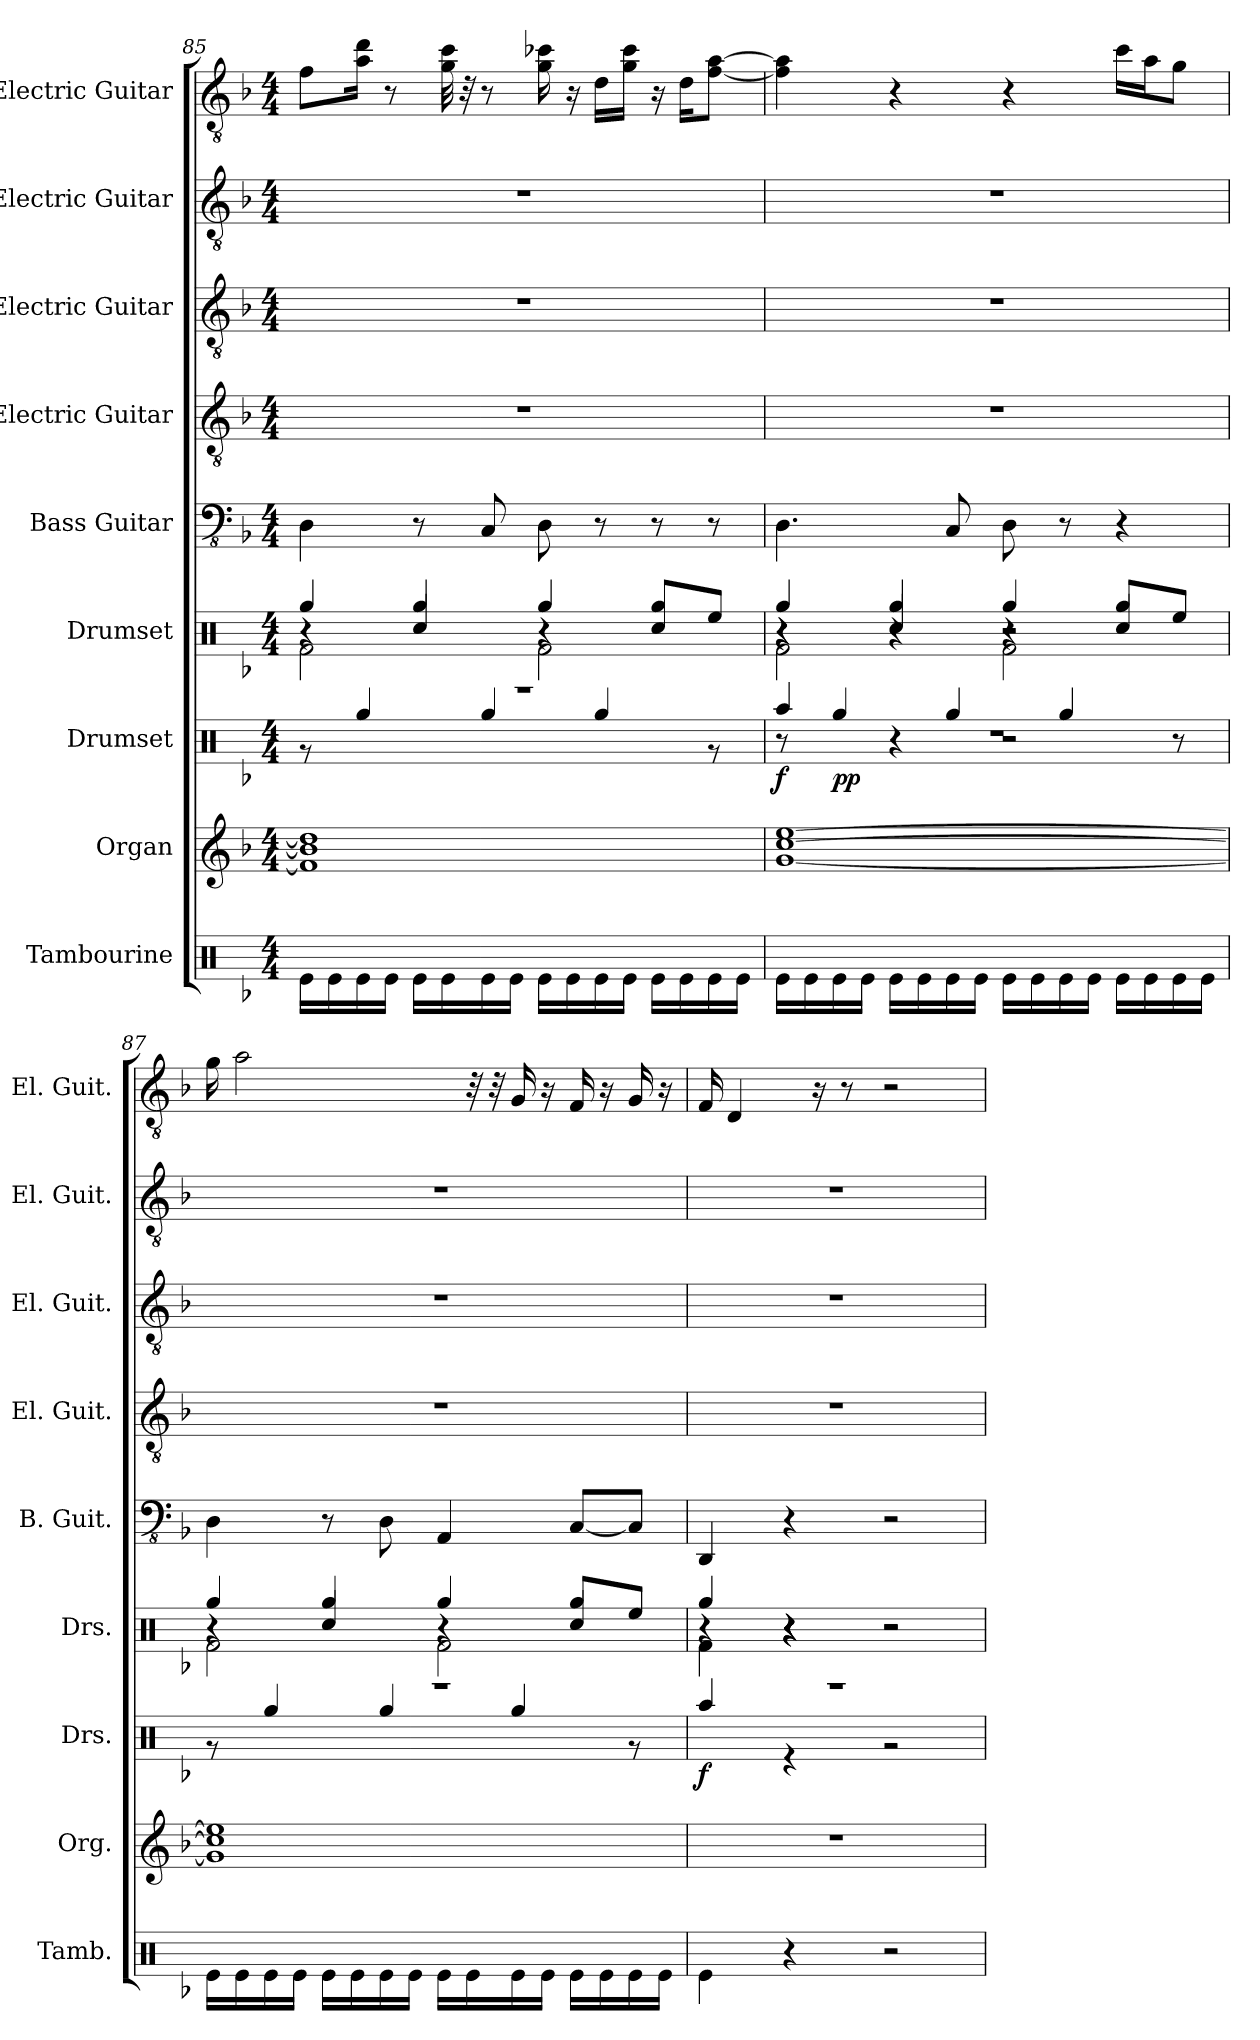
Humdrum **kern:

**kern	**kern	**kern	**dynam	**kern	**kern	**kern	**kern	**kern	**kern
*part9	*part8	*part7	*part7	*part6	*part5	*part4	*part3	*part2	*part1
*staff9	*staff8	*staff7	*staff7	*staff6	*staff5	*staff4	*staff3	*staff2	*staff1
*I"Tambourine	*I"Organ	*I"Drumset	*	*I"Drumset	*I"Bass Guitar	*I"Electric Guitar	*I"Electric Guitar	*I"Electric Guitar	*I"Electric Guitar
*I'Tamb.	*I'Org.	*I'Drs.	*	*I'Drs.	*I'B. Guit.	*I'El. Guit.	*I'El. Guit.	*I'El. Guit.	*I'El. Guit.
*clefX	*clefG2	*clefX	*	*clefX	*clefFv4	*clefGv2	*clefGv2	*clefGv2	*clefGv2
*k[b-]	*k[b-]	*k[b-]	*	*k[b-]	*k[b-]	*k[b-]	*k[b-]	*k[b-]	*k[b-]
*M4/4	*M4/4	*M4/4	*	*M4/4	*M4/4	*M4/4	*M4/4	*M4/4	*M4/4
=85	=85	=85	=85	=85	=85	=85	=85	=85	=85
*	*	*^	*	*^	*	*	*	*	*
*	*	*	*	*	*	*^	*	*	*	*	*
16Re\LL	1f] 1b-] 1dd]	1r	8r	.	4r	2Rf\	4Rgg/	4DD\	1r	1r	1r	8f\L
16Re\	.	.	.	.	.	.	.	.	.	.	.	.
16Re\	.	.	4Rgg/	.	.	.	.	.	.	.	.	16a\ 16dd\Jk
16Re\JJ	.	.	.	.	.	.	.	.	.	.	.	8r
16Re\LL	.	.	.	.	4Rcc/	.	4Rgg/	8r	.	.	.	.
16Re\	.	.	.	.	.	.	.	.	.	.	.	32g\ 32cc\
.	.	.	.	.	.	.	.	.	.	.	.	32r
16Re\	.	.	4Rgg/	.	.	.	.	8CC/	.	.	.	8r
16Re\JJ	.	.	.	.	.	.	.	.	.	.	.	.
16Re\LL	.	.	.	.	4r	2Rf\	4Rgg/	8DD\	.	.	.	16g\ 16cc-X\
16Re\	.	.	.	.	.	.	.	.	.	.	.	16r
16Re\	.	.	4Rgg/	.	.	.	.	8r	.	.	.	16d\LL
16Re\JJ	.	.	.	.	.	.	.	.	.	.	.	16g\ 16cc-\JJ
16Re\LL	.	.	.	.	4Rcc/	.	8Rgg/L	8r	.	.	.	16r
16Re\	.	.	.	.	.	.	.	.	.	.	.	16d\KL
16Re\	.	.	8r	.	.	.	8Ree/J	8r	.	.	.	[8f\ [8a\J
16Re\JJ	.	.	.	.	.	.	.	.	.	.	.	.
!!LO:PB:g=z
=86	=86	=86	=86	=86	=86	=86	=86	=86	=86	=86	=86	=86
*	*	*	*^	*	*	*	*^	*	*	*	*	*
!	!	!	!	!	!LO:DY:b	!	!	!	!	!	!	!	!	!
16Re\LL	[1g [1cc [1ee	1r	8r	4Raa/	f	4r	2Rf\	4Rgg/	4r	4.DD\	1r	1r	1r	4f\] 4a\]
16Re\	.	.	.	.	.	.	.	.	.	.	.	.	.	.
!	!	!	!	!	!LO:DY:b	!	!	!	!	!	!	!	!	!
16Re\	.	.	4Rgg/	.	pp	.	.	.	.	.	.	.	.	.
16Re\JJ	.	.	.	.	.	.	.	.	.	.	.	.	.	.
16Re\LL	.	.	.	4r	.	4Rcc/	.	4Rgg/	4r	.	.	.	.	4r
16Re\	.	.	.	.	.	.	.	.	.	.	.	.	.	.
16Re\	.	.	4Rgg/	.	.	.	.	.	.	8CC/	.	.	.	.
16Re\JJ	.	.	.	.	.	.	.	.	.	.	.	.	.	.
16Re\LL	.	.	.	2r	.	4r	2Rf\	4Rgg/	2r	8DD\	.	.	.	4r
16Re\	.	.	.	.	.	.	.	.	.	.	.	.	.	.
16Re\	.	.	4Rgg/	.	.	.	.	.	.	8r	.	.	.	.
16Re\JJ	.	.	.	.	.	.	.	.	.	.	.	.	.	.
16Re\LL	.	.	.	.	.	4Rcc/	.	8Rgg/L	.	4r	.	.	.	16cc\LL
16Re\	.	.	.	.	.	.	.	.	.	.	.	.	.	16a\J
16Re\	.	.	8r	.	.	.	.	8Ree/J	.	.	.	.	.	8g\J
16Re\JJ	.	.	.	.	.	.	.	.	.	.	.	.	.	.
*	*	*	*v	*v	*	*	*	*	*	*	*	*	*	*
*	*	*	*	*	*	*	*v	*v	*	*	*	*	*
=87	=87	=87	=87	=87	=87	=87	=87	=87	=87	=87	=87	=87
16Re\LL	1g] 1cc] 1ee]	1r	8r	.	4r	2Rf\	4Rgg/	4DD\	1r	1r	1r	16g\
16Re\	.	.	.	.	.	.	.	.	.	.	.	2a\
16Re\	.	.	4Rgg/	.	.	.	.	.	.	.	.	.
16Re\JJ	.	.	.	.	.	.	.	.	.	.	.	.
16Re\LL	.	.	.	.	4Rcc/	.	4Rgg/	8r	.	.	.	.
16Re\	.	.	.	.	.	.	.	.	.	.	.	.
16Re\	.	.	4Rgg/	.	.	.	.	8DD\	.	.	.	.
16Re\JJ	.	.	.	.	.	.	.	.	.	.	.	.
16Re\LL	.	.	.	.	4r	2Rf\	4Rgg/	4AAA/	.	.	.	.
16Re\	.	.	.	.	.	.	.	.	.	.	.	32r
.	.	.	.	.	.	.	.	.	.	.	.	32r
16Re\	.	.	4Rgg/	.	.	.	.	.	.	.	.	16G/
16Re\JJ	.	.	.	.	.	.	.	.	.	.	.	16r
16Re\LL	.	.	.	.	4Rcc/	.	8Rgg/L	[8CC/L	.	.	.	16F/
16Re\	.	.	.	.	.	.	.	.	.	.	.	16r
16Re\	.	.	8r	.	.	.	8Ree/J	8CC/J]	.	.	.	16G/
16Re\JJ	.	.	.	.	.	.	.	.	.	.	.	16r
=88	=88	=88	=88	=88	=88	=88	=88	=88	=88	=88	=88	=88
!	!	!	!	!LO:DY:b	!	!	!	!	!	!	!	!
4Re\	1r	1r	4Raa/	f	4r	4Rf\	4Rgg/	4DDD/	1r	1r	1r	16F/
.	.	.	.	.	.	.	.	.	.	.	.	4D/
4r	.	.	4r	.	4r	4r	4r	4r	.	.	.	.
.	.	.	.	.	.	.	.	.	.	.	.	16r
.	.	.	.	.	.	.	.	.	.	.	.	8r
2r	.	.	2r	.	2r	2r	2r	2r	.	.	.	2r
*	*	*v	*v	*	*	*	*	*	*	*	*	*
*	*	*	*	*v	*v	*v	*	*	*	*	*
=	=	=	=	=	=	=	=	=	=
*-	*-	*-	*-	*-	*-	*-	*-	*-	*-
